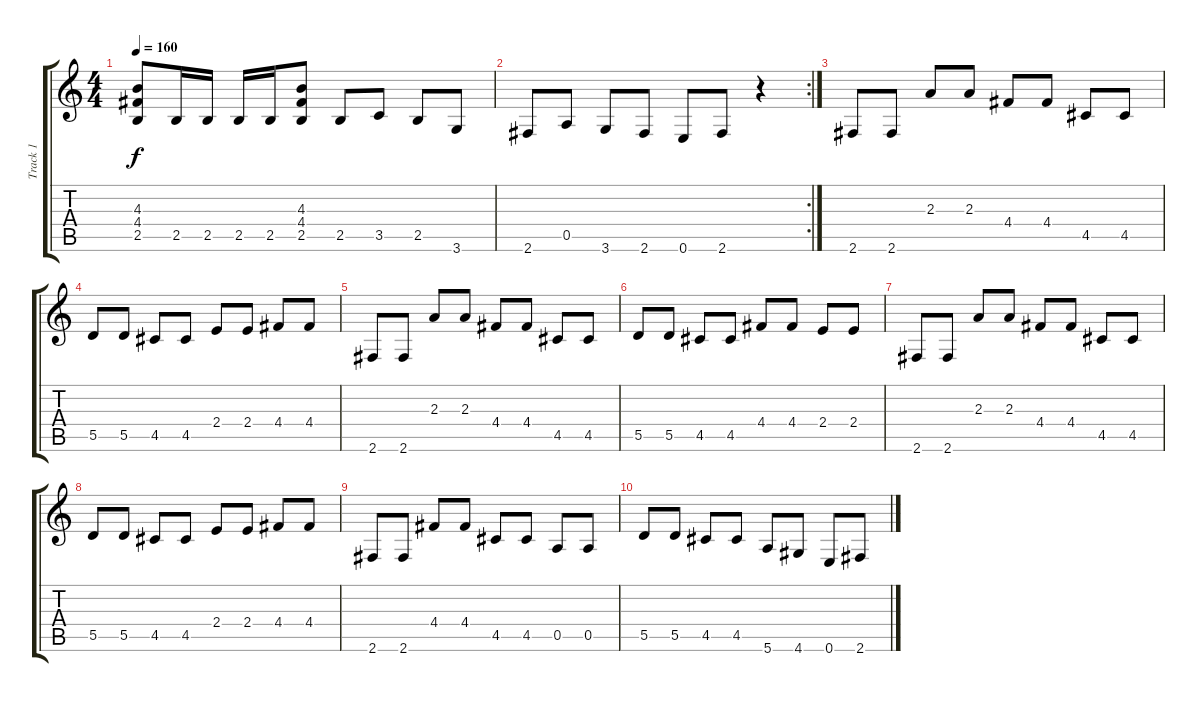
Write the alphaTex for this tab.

\track ("Track 1" "Track 1") {instrument distortionguitar}
\staff {score tabs}
\tuning (E4 B3 G3 D3 A2 E2) {hide}
\ts (4 4)
\tempo 160
\clef g2
\ks c
(4.3 4.4 2.5).8{dy f} 2.5.16 2.5.16 2.5.16 2.5.16 (4.3 4.4 2.5).8 2.5.8 3.5.8 2.5.8 3.6.8 |
\rc 2
2.6.8 0.5.8 3.6.8 2.6.8 0.6.8 2.6.8 r.4 |
2.6.8 2.6.8 2.3.8 2.3.8 4.4.8 4.4.8 4.5.8 4.5.8 |
5.5.8 5.5.8 4.5.8 4.5.8 2.4.8 2.4.8 4.4.8 4.4.8 |
2.6.8 2.6.8 2.3.8 2.3.8 4.4.8 4.4.8 4.5.8 4.5.8 |
5.5.8 5.5.8 4.5.8 4.5.8 4.4.8 4.4.8 2.4.8 2.4.8 |
2.6.8 2.6.8 2.3.8 2.3.8 4.4.8 4.4.8 4.5.8 4.5.8 |
5.5.8 5.5.8 4.5.8 4.5.8 2.4.8 2.4.8 4.4.8 4.4.8 |
2.6.8 2.6.8 4.4.8 4.4.8 4.5.8 4.5.8 0.5.8 0.5.8 |
5.5.8 5.5.8 4.5.8 4.5.8 5.6.8 4.6.8 0.6.8 2.6.8
